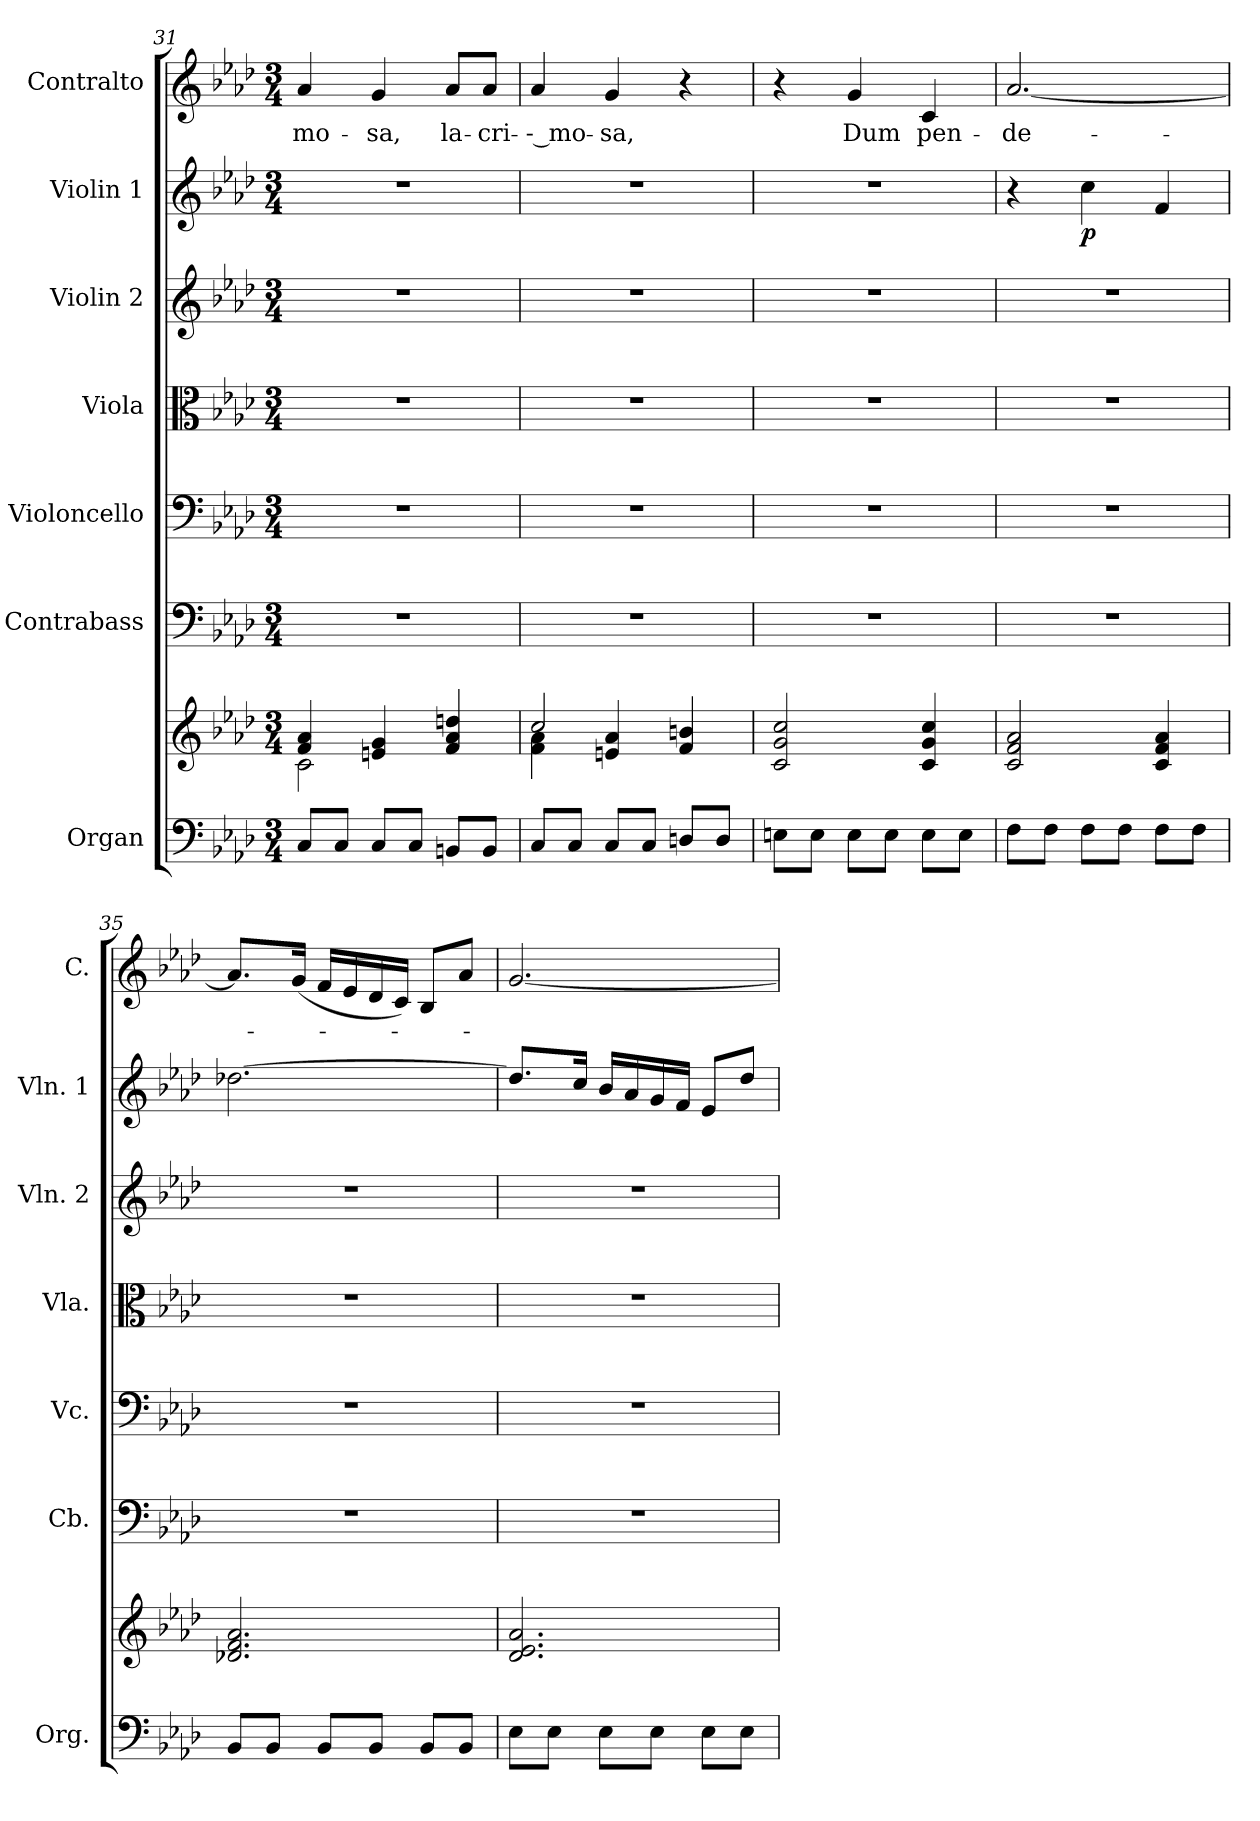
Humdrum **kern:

**kern	**kern	**kern	**kern	**kern	**kern	**kern	**dynam	**kern	**text
*part7	*part7	*part6	*part5	*part4	*part3	*part2	*part2	*part1	*part1
*staff8	*staff7	*staff6	*staff5	*staff4	*staff3	*staff2	*staff2	*staff1	*staff1
*I"Organ	*	*I"Contrabass	*I"Violoncello	*I"Viola	*I"Violin 2	*I"Violin 1	*	*I"Contralto	*
*I'Org.	*	*I'Cb.	*I'Vc.	*I'Vla.	*I'Vln. 2	*I'Vln. 1	*	*I'C.	*
*clefF4	*clefG2	*clefF4	*clefF4	*clefC3	*clefG2	*clefG2	*	*clefG2	*
*	*	*ITrd7c12	*	*	*	*	*	*	*
*k[b-e-a-d-]	*k[b-e-a-d-]	*k[b-e-a-d-]	*k[b-e-a-d-]	*k[b-e-a-d-]	*k[b-e-a-d-]	*k[b-e-a-d-]	*	*k[b-e-a-d-]	*
*f:	*f:	*f:	*f:	*f:	*f:	*f:	*	*f:	*
*M3/4	*M3/4	*M3/4	*M3/4	*M3/4	*M3/4	*M3/4	*	*M3/4	*
=31	=31	=31	=31	=31	=31	=31	=31	=31	=31
*	*^	*	*	*	*	*	*	*	*
!	!	!	!	!	!	!	!	!	!	!LO:LY:b
8C/L	4f/ 4a-/	2c\	2.r	2.r	2.r	2.r	2.r	.	4a-/	-mo-
8C/J	.	.	.	.	.	.	.	.	.	.
!	!	!	!	!	!	!	!	!	!	!LO:LY:b
8C/L	4en/ 4g/	.	.	.	.	.	.	.	4g/	-sa,
8C/J	.	.	.	.	.	.	.	.	.	.
!	!	!	!	!	!	!	!	!	!	!LO:LY:b
8BBn/L	4f/ 4a-/ 4ddn/	4ryy	.	.	.	.	.	.	8a-/L	la-
!	!	!	!	!	!	!	!	!	!	!LO:LY:b
8BB/J	.	.	.	.	.	.	.	.	8a-/J	-cri-
!!LO:PB:g=z
=32	=32	=32	=32	=32	=32	=32	=32	=32	=32	=32
!	!	!	!	!	!	!	!	!	!	!LO:LY:b
8C/L	4f\ 4a-\	2cc/	2.r	2.r	2.r	2.r	2.r	.	4a-/	-- mo-
8C/J	.	.	.	.	.	.	.	.	.	.
!	!	!	!	!	!	!	!	!	!	!LO:LY:b
8C/L	4en/ 4a-/	.	.	.	.	.	.	.	4g/	-sa,
8C/J	.	.	.	.	.	.	.	.	.	.
8Dn/L	4f/ 4bn/	4ryy	.	.	.	.	.	.	4r	.
8D/J	.	.	.	.	.	.	.	.	.	.
*	*v	*v	*	*	*	*	*	*	*	*
=33	=33	=33	=33	=33	=33	=33	=33	=33	=33
8En\L	2c/ 2g/ 2cc/	2.r	2.r	2.r	2.r	2.r	.	4r	.
8E\J	.	.	.	.	.	.	.	.	.
!	!	!	!	!	!	!	!	!	!LO:LY:b
8E\L	.	.	.	.	.	.	.	4g/	Dum
8E\J	.	.	.	.	.	.	.	.	.
!	!	!	!	!	!	!	!	!	!LO:LY:b
8E\L	4c/ 4g/ 4cc/	.	.	.	.	.	.	4c/	pen-
8E\J	.	.	.	.	.	.	.	.	.
=34	=34	=34	=34	=34	=34	=34	=34	=34	=34
!	!	!	!	!	!	!	!	!	!LO:LY:b
8F\L	2c/ 2f/ 2a-/	2.r	2.r	2.r	2.r	4r	.	[2.a-/	-de-
8F\J	.	.	.	.	.	.	.	.	.
!	!	!	!	!	!	!	!LO:DY:b	!	!
8F\L	.	.	.	.	.	4cc\	p	.	.
8F\J	.	.	.	.	.	.	.	.	.
8F\L	4c/ 4f/ 4a-/	.	.	.	.	4f/	.	.	.
8F\J	.	.	.	.	.	.	.	.	.
=35	=35	=35	=35	=35	=35	=35	=35	=35	=35
8BB-/L	2.d-X/ 2.f/ 2.a-/	2.r	2.r	2.r	2.r	[2.dd-X\	.	8.a-/L]	.
8BB-/J	.	.	.	.	.	.	.	.	.
.	.	.	.	.	.	.	.	(<16g/Jk	.
8BB-/L	.	.	.	.	.	.	.	16f/LL	.
.	.	.	.	.	.	.	.	16e-/	.
8BB-/J	.	.	.	.	.	.	.	16d-/	.
.	.	.	.	.	.	.	.	16c/JJ)	.
8BB-/L	.	.	.	.	.	.	.	8B-/L	.
8BB-/J	.	.	.	.	.	.	.	8a-/J	.
=36	=36	=36	=36	=36	=36	=36	=36	=36	=36
8E-\L	2.d-/ 2.e-/ 2.a-/	2.r	2.r	2.r	2.r	8.dd-/L]	.	[2.g/	.
8E-\J	.	.	.	.	.	.	.	.	.
.	.	.	.	.	.	16cc/Jk	.	.	.
8E-\L	.	.	.	.	.	16b-/LL	.	.	.
.	.	.	.	.	.	16a-/	.	.	.
8E-\J	.	.	.	.	.	16g/	.	.	.
.	.	.	.	.	.	16f/JJ	.	.	.
8E-\L	.	.	.	.	.	8e-/L	.	.	.
8E-\J	.	.	.	.	.	8dd-/J	.	.	.
=	=	=	=	=	=	=	=	=	=
*-	*-	*-	*-	*-	*-	*-	*-	*-	*-
